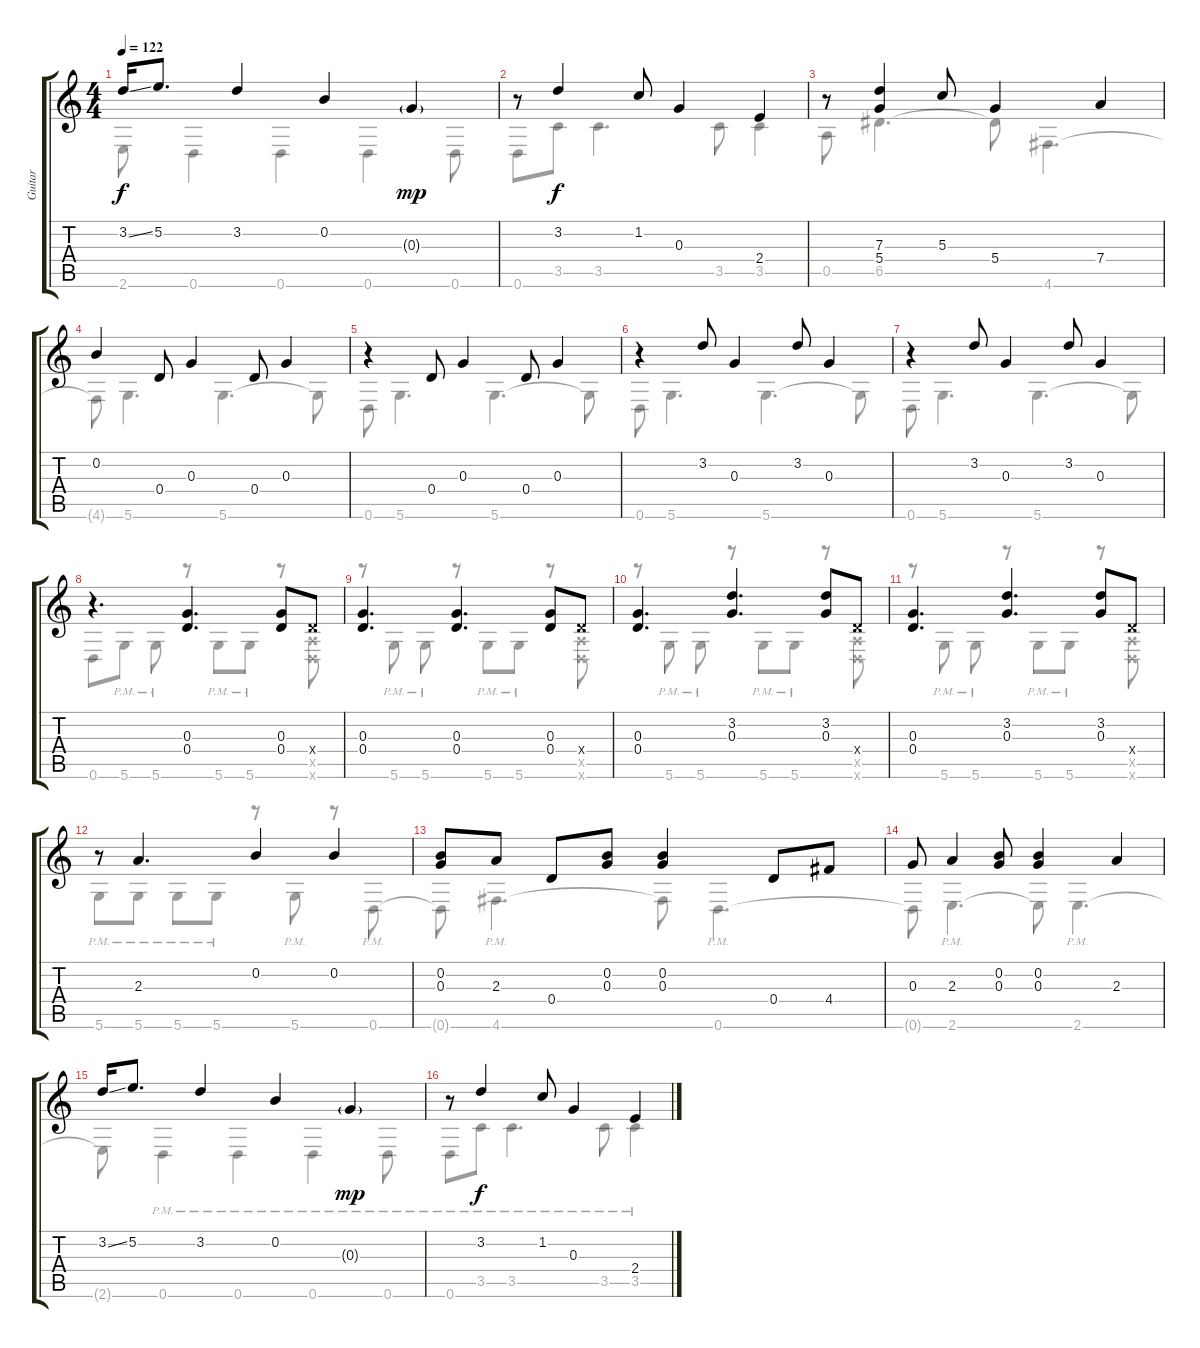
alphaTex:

\track ("Guitar" "Guitar") {instrument acousticguitarsteel}
\staff {score tabs}
\tuning (E4 B3 G3 D3 A2 D2) {hide}
\voice
\ts (4 4)
\tempo 122
\clef g2
\ks c
3.2{ss}.16{dy f} 5.2.8{d} 3.2.4 0.2.4 0.3{g}.4{dy mp} |
r.8 3.2.4{dy f} 1.2.8 0.3.4 2.4.4 |
r.8 (7.3 5.4).4 5.3.8 5.4.4 7.4.4 |
0.2.4 0.4.8 0.3.4 0.4.8 0.3.4 |
r.4 0.4.8 0.3.4 0.4.8 0.3.4 |
r.4 3.2.8 0.3.4 3.2.8 0.3.4 |
r.4 3.2.8 0.3.4 3.2.8 0.3.4 |
r.4{d} (0.3 0.4).4{d} (0.3 0.4).8 0.4{x}.8 |
(0.3 0.4).4{d} (0.3 0.4).4{d} (0.3 0.4).8 0.4{x}.8 |
(0.3 0.4).4{d} (3.2 0.3).4{d} (3.2 0.3).8 0.4{x}.8 |
(0.3 0.4).4{d} (3.2 0.3).4{d} (3.2 0.3).8 0.4{x}.8 |
r.8 2.3.4{d} 0.2.4 0.2.4 |
(0.2 0.3).8 2.3.8 0.4.8 (0.2 0.3).8 (0.2 0.3).4 0.4.8 4.4.8 |
0.3.8 2.3.4 (0.2 0.3).8 (0.2 0.3).4 2.3.4 |
3.2{ss}.16 5.2.8{d} 3.2.4 0.2.4 0.3{g}.4{dy mp} |
r.8 3.2.4{dy f} 1.2.8 0.3.4 2.4.4
\voice
\clef g2
\ottava regular
\simile none
\ks c
2.6{t}.8{dy f} 0.6.4 0.6.4 0.6.4 0.6.8 |
0.6.8 3.5.8 3.5.4{d} 3.5.8 3.5.4 |
0.5.8 6.5.4{d} 6.5{t}.8 4.6.4{d} |
4.6{t}.8 5.6.4{d} 5.6.4{d} 5.6{t}.8 |
0.6.8 5.6.4{d} 5.6.4{d} 5.6{t}.8 |
0.6.8 5.6.4{d} 5.6.4{d} 5.6{t}.8 |
0.6.8 5.6.4{d} 5.6.4{d} 5.6{t}.8 |
0.6.8 5.6{pm}.8 5.6{pm}.8 r.8 5.6{pm}.8 5.6{pm}.8 r.8 (0.5{x} 0.6{x}).8 |
r.8 5.6{pm}.8 5.6{pm}.8 r.8 5.6{pm}.8 5.6{pm}.8 r.8 (0.5{x} 0.6{x}).8 |
r.8 5.6{pm}.8 5.6{pm}.8 r.8 5.6{pm}.8 5.6{pm}.8 r.8 (0.5{x} 0.6{x}).8 |
r.8 5.6{pm}.8 5.6{pm}.8 r.8 5.6{pm}.8 5.6{pm}.8 r.8 (0.5{x} 0.6{x}).8 |
5.6{pm}.8 5.6{pm}.8 5.6{pm}.8 5.6{pm}.8 r.8 5.6{pm}.8 r.8 0.6{pm}.8 |
0.6{t}.8 4.6{pm}.4{d} 4.6{t}.8 0.6{pm}.4{d} |
0.6{t}.8 2.6{pm}.4{d} 2.6{t}.8 2.6{pm}.4{d} |
2.6{t}.8 0.6{pm}.4 0.6{pm}.4 0.6{pm}.4 0.6{pm}.8 |
0.6{pm}.8 3.5{pm}.8 3.5{pm}.4{d} 3.5{pm}.8 3.5{pm}.4
